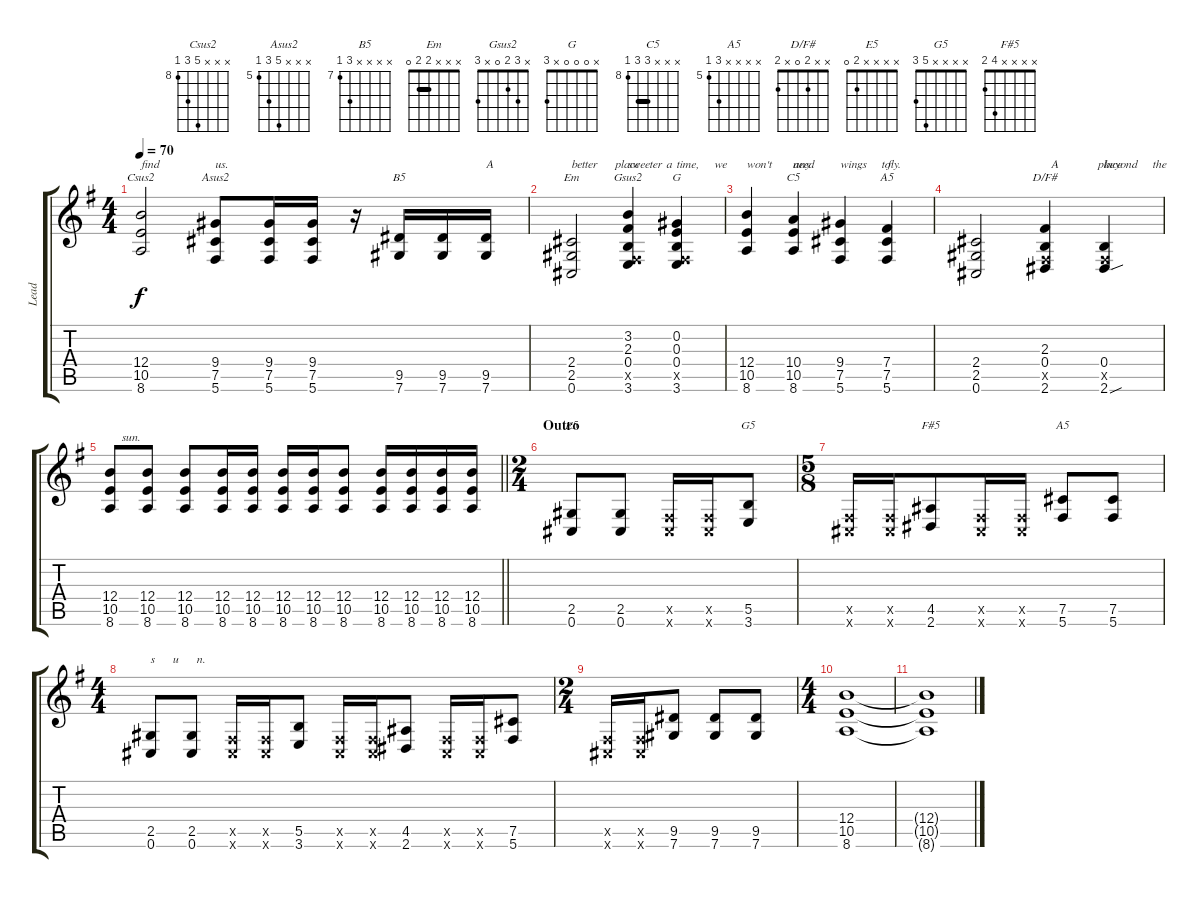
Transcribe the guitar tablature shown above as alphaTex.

\track ("Lead" "Lead") {instrument distortionguitar bank 125}
\staff {score tabs}
\tuning (Db4 Ab3 E3 B2 Gb2 Db2) {hide}
\chord ("Csus2" x x x 12 10 8) {firstfret 8}
\chord ("Asus2" x x x 9 7 5) {firstfret 5}
\chord ("B5" x x x x 9 7) {firstfret 7}
\chord ("Em" x x x 2 2 0) {barre 2}
\chord ("Gsus2" x 3 2 0 x 3)
\chord ("G" x 0 0 0 x 3)
\chord ("C5" x x x 10 10 8) {firstfret 8 barre 10}
\chord ("A5" x x x 7 7 5) {firstfret 5 barre 7}
\chord ("D/F#" x x 2 0 x 2)
\chord ("E5" x x x x 2 0)
\chord ("G5" x x x x 5 3)
\chord ("F#5" x x x x 4 2)
\chord ("A5" x x x x 7 5) {firstfret 5}
\ts (4 4)
\tempo 70
\clef g2
\ks g
(12.4 10.5 8.6).2{ch "Csus2" txt "find" dy f} (9.4 7.5 5.6).8{ch "Asus2" txt "us."} (9.4 7.5 5.6).16 (9.4 7.5 5.6).16 r.16 (9.5 7.6).16{ch "B5"} (9.5 7.6).16 (9.5 7.6).16{txt "A"} |
(2.4 2.5 0.6).2{ch "Em" txt "better      place         a"} (3.2 2.3 0.4 0.5{x} 3.6).4{ch "Gsus2" txt "sweeter"} (0.2 0.3 0.4 0.5{x} 3.6).4{ch "G" txt "time,     we  "} |
(12.4 10.5 8.6).4{txt "won't       need"} (10.4 10.5 8.6).4{ch "C5" txt "any     "} (9.4 7.5 5.6).4{txt "wings     to"} (7.4 7.5 5.6).4{ch "A5" txt "fly."} |
(2.4 2.5 0.6).2{txt "                         A             place"} (2.3 0.4 0.5{x} 2.6).4{ch "D/F#"} (0.4 0.5{x} 2.6{sou}).4{txt "beyond     the"} |
\barLineRight lightlight
(12.4 10.5 8.6).8{txt "    sun."} (12.4 10.5 8.6).8 (12.4 10.5 8.6).8 (12.4 10.5 8.6).16 (12.4 10.5 8.6).16 (12.4 10.5 8.6).16 (12.4 10.5 8.6).16 (12.4 10.5 8.6).8 (12.4 10.5 8.6).16 (12.4 10.5 8.6).16 (12.4 10.5 8.6).16 (12.4 10.5 8.6).16 |
\ts (2 4)
\section ("" "Outro")
(2.5 0.6).8{ch "E5"} (2.5 0.6).8 (0.5{x} 0.6{x}).16 (0.5{x} 0.6{x}).16 (5.5 3.6).8{ch "G5"} |
\ts (5 8)
(0.5{x} 0.6{x}).16 (0.5{x} 0.6{x}).16 (4.5 2.6).8{ch "F#5"} (0.5{x} 0.6{x}).16 (0.5{x} 0.6{x}).16 (7.5 5.6).8{ch "A5"} (7.5 5.6).8 |
\ts (4 4)
(2.5 0.6).8{txt "s      u      n."} (2.5 0.6).8 (0.5{x} 0.6{x}).16 (0.5{x} 0.6{x}).16 (5.5 3.6).8 (0.5{x} 0.6{x}).16 (0.5{x} 0.6{x}).16 (4.5 2.6).8 (0.5{x} 0.6{x}).16 (0.5{x} 0.6{x}).16 (7.5 5.6).8 |
\ts (2 4)
(0.5{x} 0.6{x}).16 (0.5{x} 0.6{x}).16 (9.5 7.6).8 (9.5 7.6).8 (9.5 7.6).8 |
\ts (4 4)
(12.4 10.5 8.6).1 |
(12.4{t} 10.5{t} 8.6{t}).1
